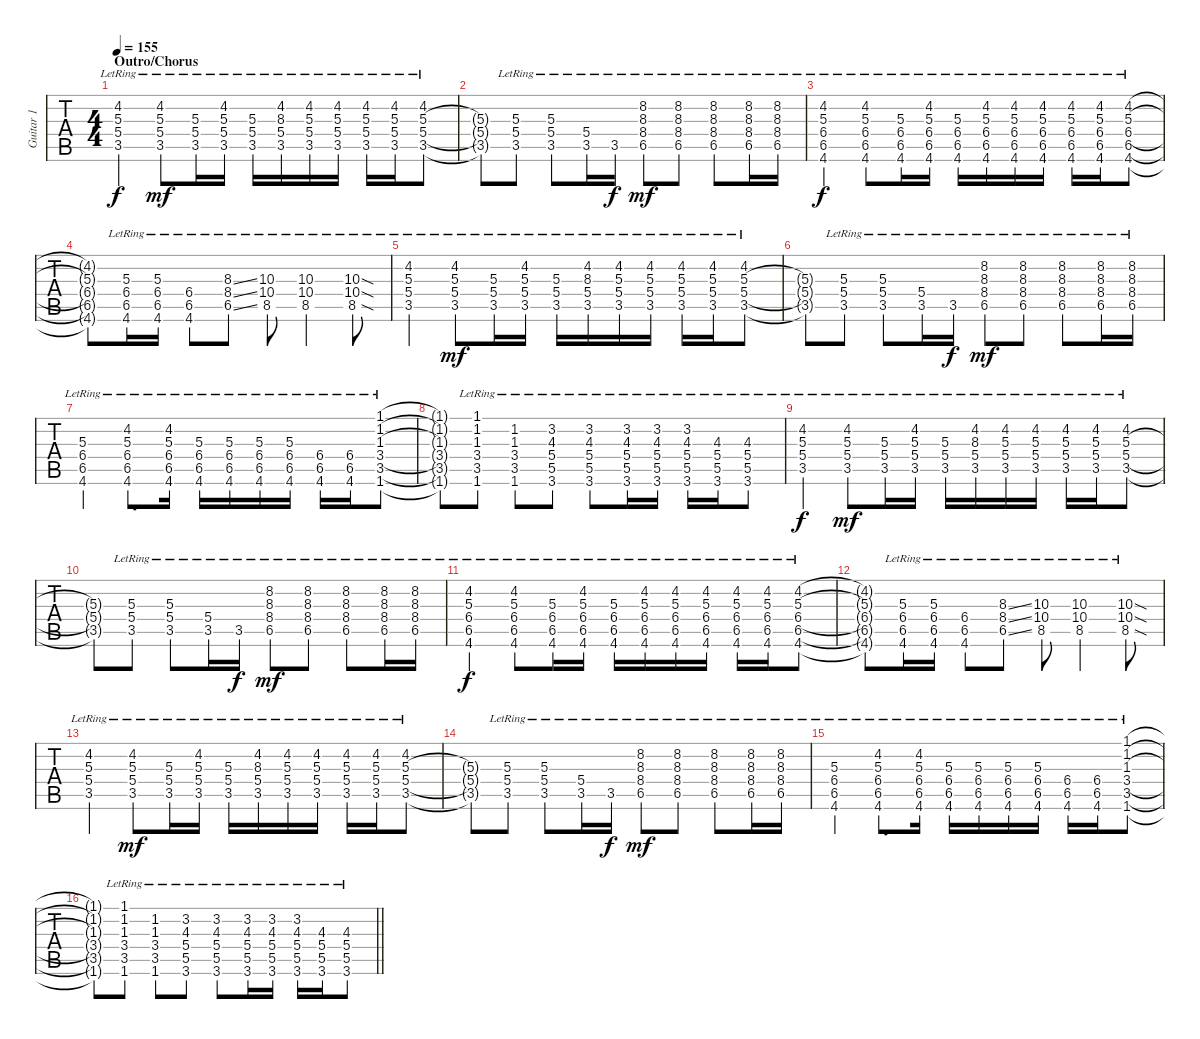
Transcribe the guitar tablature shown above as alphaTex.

\track ("Guitar 1" "Guitar 1") {instrument electricguitarclean}
\staff {tabs}
\tuning (E4 B3 G3 D3 A2 E2) {hide}
\ts (4 4)
\section ("" "Outro/Chorus")
\tempo 155
\clef g2
\ks eb
(4.2{lr} 5.3{lr} 5.4{lr} 3.5{lr}).4{dy f} (4.2{lr} 5.3{lr} 5.4{lr} 3.5{lr}).8{dy mf} (5.3{lr} 5.4{lr} 3.5{lr}).16 (4.2{lr} 5.3{lr} 5.4{lr} 3.5{lr}).16 (5.3{lr} 5.4{lr} 3.5{lr}).16 (4.2{lr} 8.3{lr} 5.4{lr} 3.5{lr}).16 (4.2{lr} 5.3{lr} 5.4{lr} 3.5{lr}).16 (4.2{lr} 5.3{lr} 5.4{lr} 3.5{lr}).16 (4.2{lr} 5.3{lr} 5.4{lr} 3.5{lr}).16 (4.2{lr} 5.3{lr} 5.4{lr} 3.5{lr}).16 (4.2{lr} 5.3{lr} 5.4{lr} 3.5{lr}).8 |
(5.3{t} 5.4{t} 3.5{t}).8 (5.3{lr} 5.4{lr} 3.5{lr}).8 (5.3{lr} 5.4{lr} 3.5{lr}).8 (5.4{lr} 3.5{lr}).16 3.5{lr}.16{dy f} (8.2{lr} 8.3{lr} 8.4{lr} 6.5{lr}).8{dy mf} (8.2{lr} 8.3{lr} 8.4{lr} 6.5{lr}).8 (8.2{lr} 8.3{lr} 8.4{lr} 6.5{lr}).8 (8.2{lr} 8.3{lr} 8.4{lr} 6.5{lr}).16 (8.2{lr} 8.3{lr} 8.4{lr} 6.5{lr}).16 |
(4.2{lr} 5.3{lr} 6.4{lr} 6.5{lr} 4.6{lr}).4{dy f} (4.2{lr} 5.3{lr} 6.4{lr} 6.5{lr} 4.6{lr}).8 (5.3{lr} 6.4{lr} 6.5{lr} 4.6{lr}).16 (4.2{lr} 5.3{lr} 6.4{lr} 6.5{lr} 4.6{lr}).16 (5.3{lr} 6.4{lr} 6.5{lr} 4.6{lr}).16 (4.2{lr} 5.3{lr} 6.4{lr} 6.5{lr} 4.6{lr}).16 (4.2{lr} 5.3{lr} 6.4{lr} 6.5{lr} 4.6{lr}).16 (4.2{lr} 5.3{lr} 6.4{lr} 6.5{lr} 4.6{lr}).16 (4.2{lr} 5.3{lr} 6.4{lr} 6.5{lr} 4.6{lr}).16 (4.2{lr} 5.3{lr} 6.4{lr} 6.5{lr} 4.6{lr}).16 (4.2{lr} 5.3{lr} 6.4{lr} 6.5{lr} 4.6{lr}).8 |
(4.2{t} 5.3{t} 6.4{t} 6.5{t} 4.6{t}).8 (5.3{lr} 6.4{lr} 6.5{lr} 4.6{lr}).16 (5.3{lr} 6.4{lr} 6.5{lr} 4.6{lr}).16 (6.4{lr} 6.5{lr} 4.6{lr}).8 (8.3{ss lr} 8.4{ss lr} 6.5{ss lr}).8 (10.3{lr} 10.4{lr} 8.5{lr}).8 (10.3{lr} 10.4{lr} 8.5{lr}).4 (10.3{sod lr} 10.4{sod lr} 8.5{sod lr}).8 |
(4.2{lr} 5.3{lr} 5.4{lr} 3.5{lr}).4 (4.2{lr} 5.3{lr} 5.4{lr} 3.5{lr}).8{dy mf} (5.3{lr} 5.4{lr} 3.5{lr}).16 (4.2{lr} 5.3{lr} 5.4{lr} 3.5{lr}).16 (5.3{lr} 5.4{lr} 3.5{lr}).16 (4.2{lr} 8.3{lr} 5.4{lr} 3.5{lr}).16 (4.2{lr} 5.3{lr} 5.4{lr} 3.5{lr}).16 (4.2{lr} 5.3{lr} 5.4{lr} 3.5{lr}).16 (4.2{lr} 5.3{lr} 5.4{lr} 3.5{lr}).16 (4.2{lr} 5.3{lr} 5.4{lr} 3.5{lr}).16 (4.2{lr} 5.3{lr} 5.4{lr} 3.5{lr}).8 |
(5.3{t} 5.4{t} 3.5{t}).8 (5.3{lr} 5.4{lr} 3.5{lr}).8 (5.3{lr} 5.4{lr} 3.5{lr}).8 (5.4{lr} 3.5{lr}).16 3.5{lr}.16{dy f} (8.2{lr} 8.3{lr} 8.4{lr} 6.5{lr}).8{dy mf} (8.2{lr} 8.3{lr} 8.4{lr} 6.5{lr}).8 (8.2{lr} 8.3{lr} 8.4{lr} 6.5{lr}).8 (8.2{lr} 8.3{lr} 8.4{lr} 6.5{lr}).16 (8.2{lr} 8.3{lr} 8.4{lr} 6.5{lr}).16 |
(5.3{lr} 6.4{lr} 6.5{lr} 4.6{lr}).4 (4.2{lr} 5.3{lr} 6.4{lr} 6.5{lr} 4.6{lr}).8{d} (4.2{lr} 5.3{lr} 6.4{lr} 6.5{lr} 4.6{lr}).16 (5.3{lr} 6.4{lr} 6.5{lr} 4.6{lr}).16 (5.3{lr} 6.4{lr} 6.5{lr} 4.6{lr}).16 (5.3{lr} 6.4{lr} 6.5{lr} 4.6{lr}).16 (5.3{lr} 6.4{lr} 6.5{lr} 4.6{lr}).16 (6.4{lr} 6.5{lr} 4.6{lr}).16 (6.4{lr} 6.5{lr} 4.6{lr}).16 (1.1{lr} 1.2{lr} 1.3{lr} 3.4{lr} 3.5{lr} 1.6{lr}).8 |
(1.1{t} 1.2{t} 1.3{t} 3.4{t} 3.5{t} 1.6{t}).8 (1.1{lr} 1.2{lr} 1.3{lr} 3.4{lr} 3.5{lr} 1.6{lr}).8 (1.2{lr} 1.3{lr} 3.4{lr} 3.5{lr} 1.6{lr}).8 (3.2{lr} 4.3{lr} 5.4{lr} 5.5{lr} 3.6{lr}).8 (3.2{lr} 4.3{lr} 5.4{lr} 5.5{lr} 3.6{lr}).8 (3.2{lr} 4.3{lr} 5.4{lr} 5.5{lr} 3.6{lr}).16 (3.2{lr} 4.3{lr} 5.4{lr} 5.5{lr} 3.6{lr}).16 (3.2{lr} 4.3{lr} 5.4{lr} 5.5{lr} 3.6{lr}).16 (4.3{lr} 5.4{lr} 5.5{lr} 3.6{lr}).16 (4.3{lr} 5.4{lr} 5.5{lr} 3.6{lr}).8 |
(4.2{lr} 5.3{lr} 5.4{lr} 3.5{lr}).4{dy f} (4.2{lr} 5.3{lr} 5.4{lr} 3.5{lr}).8{dy mf} (5.3{lr} 5.4{lr} 3.5{lr}).16 (4.2{lr} 5.3{lr} 5.4{lr} 3.5{lr}).16 (5.3{lr} 5.4{lr} 3.5{lr}).16 (4.2{lr} 8.3{lr} 5.4{lr} 3.5{lr}).16 (4.2{lr} 5.3{lr} 5.4{lr} 3.5{lr}).16 (4.2{lr} 5.3{lr} 5.4{lr} 3.5{lr}).16 (4.2{lr} 5.3{lr} 5.4{lr} 3.5{lr}).16 (4.2{lr} 5.3{lr} 5.4{lr} 3.5{lr}).16 (4.2{lr} 5.3{lr} 5.4{lr} 3.5{lr}).8 |
(5.3{t} 5.4{t} 3.5{t}).8 (5.3{lr} 5.4{lr} 3.5{lr}).8 (5.3{lr} 5.4{lr} 3.5{lr}).8 (5.4{lr} 3.5{lr}).16 3.5{lr}.16{dy f} (8.2{lr} 8.3{lr} 8.4{lr} 6.5{lr}).8{dy mf} (8.2{lr} 8.3{lr} 8.4{lr} 6.5{lr}).8 (8.2{lr} 8.3{lr} 8.4{lr} 6.5{lr}).8 (8.2{lr} 8.3{lr} 8.4{lr} 6.5{lr}).16 (8.2{lr} 8.3{lr} 8.4{lr} 6.5{lr}).16 |
(4.2{lr} 5.3{lr} 6.4{lr} 6.5{lr} 4.6{lr}).4{dy f} (4.2{lr} 5.3{lr} 6.4{lr} 6.5{lr} 4.6{lr}).8 (5.3{lr} 6.4{lr} 6.5{lr} 4.6{lr}).16 (4.2{lr} 5.3{lr} 6.4{lr} 6.5{lr} 4.6{lr}).16 (5.3{lr} 6.4{lr} 6.5{lr} 4.6{lr}).16 (4.2{lr} 5.3{lr} 6.4{lr} 6.5{lr} 4.6{lr}).16 (4.2{lr} 5.3{lr} 6.4{lr} 6.5{lr} 4.6{lr}).16 (4.2{lr} 5.3{lr} 6.4{lr} 6.5{lr} 4.6{lr}).16 (4.2{lr} 5.3{lr} 6.4{lr} 6.5{lr} 4.6{lr}).16 (4.2{lr} 5.3{lr} 6.4{lr} 6.5{lr} 4.6{lr}).16 (4.2{lr} 5.3{lr} 6.4{lr} 6.5{lr} 4.6{lr}).8 |
(4.2{t} 5.3{t} 6.4{t} 6.5{t} 4.6{t}).8 (5.3{lr} 6.4{lr} 6.5{lr} 4.6{lr}).16 (5.3{lr} 6.4{lr} 6.5{lr} 4.6{lr}).16 (6.4{lr} 6.5{lr} 4.6{lr}).8 (8.3{ss lr} 8.4{ss lr} 6.5{ss lr}).8 (10.3{lr} 10.4{lr} 8.5{lr}).8 (10.3{lr} 10.4{lr} 8.5{lr}).4 (10.3{sod lr} 10.4{sod lr} 8.5{sod lr}).8 |
(4.2{lr} 5.3{lr} 5.4{lr} 3.5{lr}).4 (4.2{lr} 5.3{lr} 5.4{lr} 3.5{lr}).8{dy mf} (5.3{lr} 5.4{lr} 3.5{lr}).16 (4.2{lr} 5.3{lr} 5.4{lr} 3.5{lr}).16 (5.3{lr} 5.4{lr} 3.5{lr}).16 (4.2{lr} 8.3{lr} 5.4{lr} 3.5{lr}).16 (4.2{lr} 5.3{lr} 5.4{lr} 3.5{lr}).16 (4.2{lr} 5.3{lr} 5.4{lr} 3.5{lr}).16 (4.2{lr} 5.3{lr} 5.4{lr} 3.5{lr}).16 (4.2{lr} 5.3{lr} 5.4{lr} 3.5{lr}).16 (4.2{lr} 5.3{lr} 5.4{lr} 3.5{lr}).8 |
(5.3{t} 5.4{t} 3.5{t}).8 (5.3{lr} 5.4{lr} 3.5{lr}).8 (5.3{lr} 5.4{lr} 3.5{lr}).8 (5.4{lr} 3.5{lr}).16 3.5{lr}.16{dy f} (8.2{lr} 8.3{lr} 8.4{lr} 6.5{lr}).8{dy mf} (8.2{lr} 8.3{lr} 8.4{lr} 6.5{lr}).8 (8.2{lr} 8.3{lr} 8.4{lr} 6.5{lr}).8 (8.2{lr} 8.3{lr} 8.4{lr} 6.5{lr}).16 (8.2{lr} 8.3{lr} 8.4{lr} 6.5{lr}).16 |
(5.3{lr} 6.4{lr} 6.5{lr} 4.6{lr}).4 (4.2{lr} 5.3{lr} 6.4{lr} 6.5{lr} 4.6{lr}).8{d} (4.2{lr} 5.3{lr} 6.4{lr} 6.5{lr} 4.6{lr}).16 (5.3{lr} 6.4{lr} 6.5{lr} 4.6{lr}).16 (5.3{lr} 6.4{lr} 6.5{lr} 4.6{lr}).16 (5.3{lr} 6.4{lr} 6.5{lr} 4.6{lr}).16 (5.3{lr} 6.4{lr} 6.5{lr} 4.6{lr}).16 (6.4{lr} 6.5{lr} 4.6{lr}).16 (6.4{lr} 6.5{lr} 4.6{lr}).16 (1.1{lr} 1.2{lr} 1.3{lr} 3.4{lr} 3.5{lr} 1.6{lr}).8 |
\barLineRight lightlight
(1.1{t} 1.2{t} 1.3{t} 3.4{t} 3.5{t} 1.6{t}).8 (1.1{lr} 1.2{lr} 1.3{lr} 3.4{lr} 3.5{lr} 1.6{lr}).8 (1.2{lr} 1.3{lr} 3.4{lr} 3.5{lr} 1.6{lr}).8 (3.2{lr} 4.3{lr} 5.4{lr} 5.5{lr} 3.6{lr}).8 (3.2{lr} 4.3{lr} 5.4{lr} 5.5{lr} 3.6{lr}).8 (3.2{lr} 4.3{lr} 5.4{lr} 5.5{lr} 3.6{lr}).16 (3.2{lr} 4.3{lr} 5.4{lr} 5.5{lr} 3.6{lr}).16 (3.2{lr} 4.3{lr} 5.4{lr} 5.5{lr} 3.6{lr}).16 (4.3{lr} 5.4{lr} 5.5{lr} 3.6{lr}).16 (4.3{lr} 5.4{lr} 5.5{lr} 3.6{lr}).8
